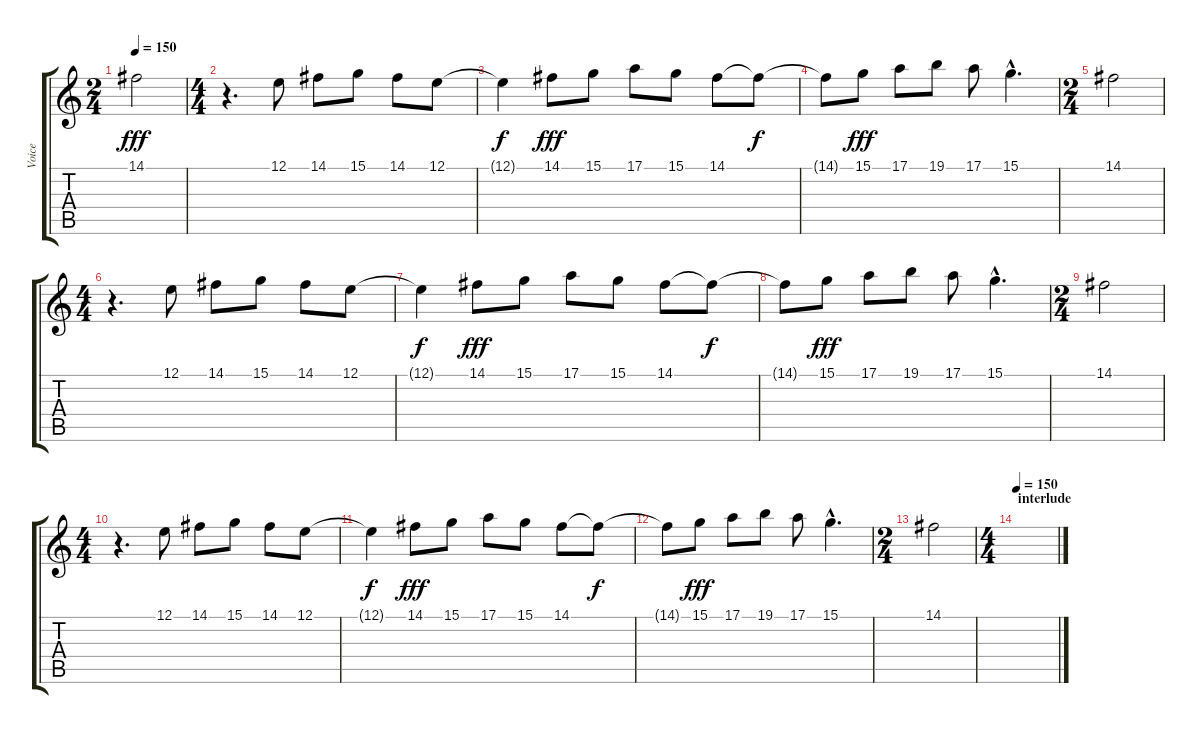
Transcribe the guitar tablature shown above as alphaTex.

\track ("Voice" "Voice") {instrument choiraahs}
\staff {score tabs}
\tuning (E4 B3 G3 D3 A2 E2) {hide}
\ts (2 4)
\tempo 150
\clef g2
\ks c
14.1.2{dy fff} |
\ts (4 4)
r.4{d} 12.1.8 14.1.8 15.1.8 14.1.8 12.1.8 |
12.1{t}.4{dy f} 14.1.8{dy fff} 15.1.8 17.1.8 15.1.8 14.1.8 14.1{t}.8{dy f} |
14.1{t}.8 15.1.8{dy fff} 17.1.8 19.1.8 17.1.8 15.1{hac}.4{d} |
\ts (2 4)
14.1.2 |
\ts (4 4)
r.4{d} 12.1.8 14.1.8 15.1.8 14.1.8 12.1.8 |
12.1{t}.4{dy f} 14.1.8{dy fff} 15.1.8 17.1.8 15.1.8 14.1.8 14.1{t}.8{dy f} |
14.1{t}.8 15.1.8{dy fff} 17.1.8 19.1.8 17.1.8 15.1{hac}.4{d} |
\ts (2 4)
14.1.2 |
\ts (4 4)
r.4{d} 12.1.8 14.1.8 15.1.8 14.1.8 12.1.8 |
12.1{t}.4{dy f} 14.1.8{dy fff} 15.1.8 17.1.8 15.1.8 14.1.8 14.1{t}.8{dy f} |
14.1{t}.8 15.1.8{dy fff} 17.1.8 19.1.8 17.1.8 15.1{hac}.4{d} |
\ts (2 4)
14.1.2 |
\ts (4 4)
\section ("" "interlude")
\tempo 150
